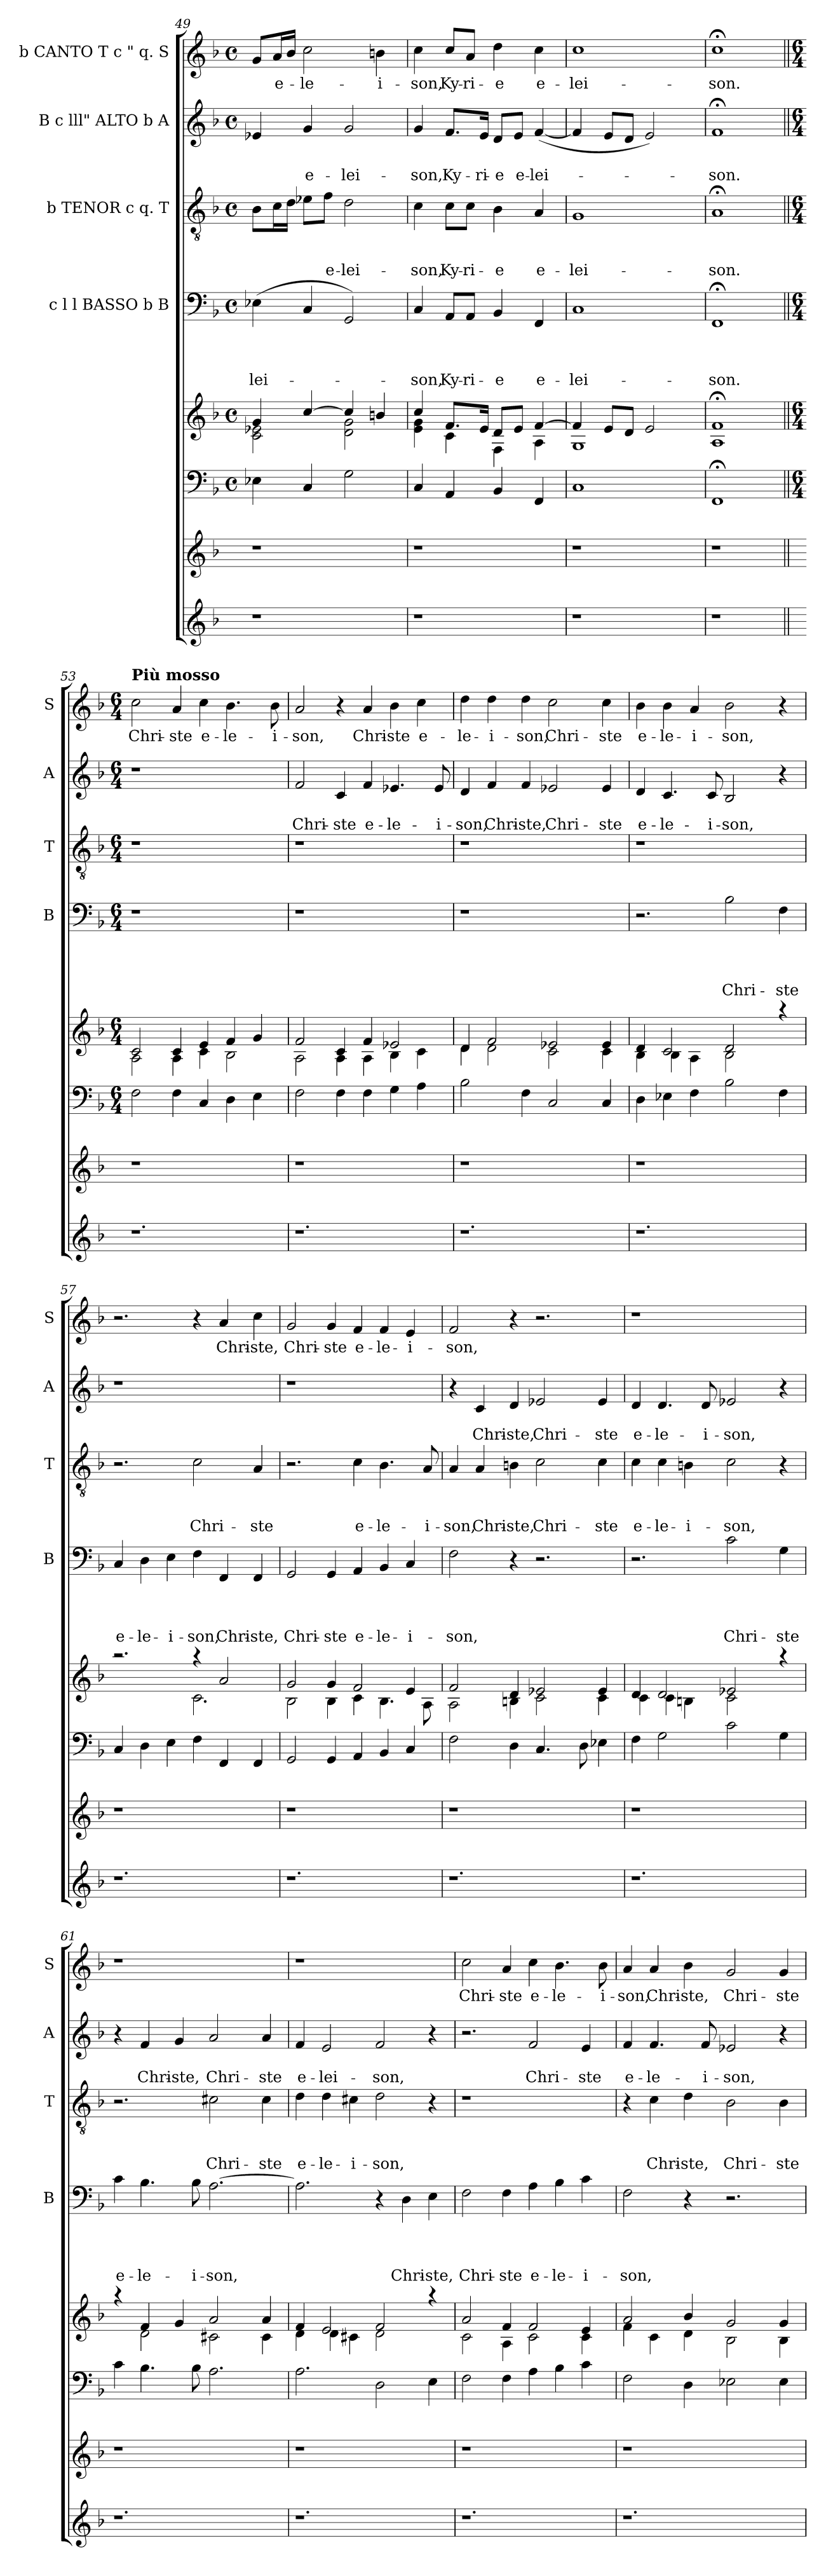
**kern	**kern	**kern	**kern	**kern	**text	**text	**text	**text	**kern	**text	**text	**text	**kern	**text	**text	**kern	**text
*part7	*part7	*part6	*part5	*part4	*part4	*part4	*part4	*part4	*part3	*part3	*part3	*part3	*part2	*part2	*part2	*part1	*part1
*staff8	*staff7	*staff6	*staff5	*staff4	*staff4	*staff4	*staff4	*staff4	*staff3	*staff3	*staff3	*staff3	*staff2	*staff2	*staff2	*staff1	*staff1
*	*	*	*	*I"c l l BASSO b B	*	*	*	*	*I"b TENOR c q. T	*	*	*	*I"B c lll" ALTO b A	*	*	*I"b CANTO T c " q. S	*
*	*	*	*	*I'B	*	*	*	*	*I'T	*	*	*	*I'A	*	*	*I'S	*
*clefG2	*clefG2	*clefF4	*clefG2	*clefF4	*	*	*	*	*clefGv2	*	*	*	*clefG2	*	*	*clefG2	*
*k[b-]	*k[b-]	*k[b-]	*k[b-]	*k[b-]	*	*	*	*	*k[b-]	*	*	*	*k[b-]	*	*	*k[b-]	*
*F:	*F:	*F:	*F:	*F:	*	*	*	*	*F:	*	*	*	*F:	*	*	*F:	*
*	*	*M4/4	*M4/4	*M4/4	*	*	*	*	*M4/4	*	*	*	*M4/4	*	*	*M4/4	*
*	*	*met(c)	*met(c)	*met(c)	*	*	*	*	*met(c)	*	*	*	*met(c)	*	*	*met(c)	*
=49	=49	=49	=49	=49	=49	=49	=49	=49	=49	=49	=49	=49	=49	=49	=49	=49	=49
*	*	*	*^	*	*	*	*	*	*	*	*	*	*	*	*	*	*
!	!	!	!	!	!	!	!	!	!LO:LY:b	!	!	!	!	!	!	!	!	!
1r	1r	4E-X\	4g/	2c\ 2e-X\	(>4E-X\	.	.	.	-lei-	8B-\L	.	.	.	4e-X/	.	.	8g/L	.
!	!	!	!	!	!	!	!	!	!	!	!	!	!	!	!	!	!	!LO:LY:b
.	.	.	.	.	.	.	.	.	.	16c\L	.	.	.	.	.	.	16a/L	e-
.	.	.	.	.	.	.	.	.	.	16d\JJ	.	.	.	.	.	.	16b-/JJ	.
!	!	!	!	!	!	!	!	!	!	!	!	!	!	!	!	!LO:LY:b	!	!LO:LY:b
.	.	4C/	[>4cc/	.	4C/	.	.	.	.	8e-X\L	.	.	.	4g/	.	e-	2cc\	-le-
!	!	!	!	!	!	!	!	!	!	!	!	!	!LO:LY:b	!	!	!	!	!
.	.	.	.	.	.	.	.	.	.	8f\J	.	.	e-	.	.	.	.	.
!	!	!	!	!	!	!	!	!	!	!	!	!	!LO:LY:b	!	!	!LO:LY:b	!	!
.	.	2G\	4cc/]	2d\ 2g\	2GG/)	.	.	.	.	2d\	.	.	-lei-	2g/	.	-lei-	.	.
!	!	!	!	!	!	!	!	!	!	!	!	!	!	!	!	!	!	!LO:LY:b
.	.	.	4bn/	.	.	.	.	.	.	.	.	.	.	.	.	.	4bn\	-i-
=50	=50	=50	=50	=50	=50	=50	=50	=50	=50	=50	=50	=50	=50	=50	=50	=50	=50	=50
!	!	!	!	!	!	!	!	!	!LO:LY:b	!	!	!	!LO:LY:b	!	!	!LO:LY:b	!	!LO:LY:b
1r	1r	4C/	4cc/	4e\ 4g\	4C/	.	.	.	-son,	4c\	.	.	-son,	4g/	.	-son,	4cc\	-son,
!	!	!	!	!	!	!	!	!	!LO:LY:b	!	!	!	!LO:LY:b	!	!	!LO:LY:b	!	!LO:LY:b
.	.	4AA/	8.f/L	4c\	8AA/L	.	.	.	Ky-	8c\L	.	.	Ky-	8.f/L	.	Ky-	8cc/L	Ky-
!	!	!	!	!	!	!	!	!	!LO:LY:b:rj	!	!	!	!LO:LY:b:rj	!	!	!	!	!LO:LY:b:rj
.	.	.	.	.	8AA/J	.	.	.	-ri-	8c\J	.	.	-ri-	.	.	.	8a/J	-ri-
!	!	!	!	!	!	!	!	!	!	!	!	!	!	!	!	!LO:LY:b	!	!
.	.	.	16e/Jk	.	.	.	.	.	.	.	.	.	.	16e/Jk	.	-ri-	.	.
!	!	!	!	!	!	!	!	!	!LO:LY:b	!	!	!	!LO:LY:b	!	!	!LO:LY:b:rj	!	!LO:LY:b
.	.	4BB-/	8d/L	4F\	4BB-/	.	.	.	-e	4B-\	.	.	-e	8d/L	.	-e	4dd\	-e
!	!	!	!	!	!	!	!	!	!	!	!	!	!	!	!	!LO:LY:b	!	!
.	.	.	8e/J	.	.	.	.	.	.	.	.	.	.	8e/J	.	e-	.	.
!	!	!	!	!	!	!	!	!	!LO:LY:b	!	!	!	!LO:LY:b	!	!	!LO:LY:b:rj	!	!LO:LY:b
.	.	4FF/	[>4f/	4A\	4FF/	.	.	.	e-	4A/	.	.	e-	(<[<4f/	.	-lei-	4cc\	e-
=51	=51	=51	=51	=51	=51	=51	=51	=51	=51	=51	=51	=51	=51	=51	=51	=51	=51	=51
!	!	!	!	!	!	!	!	!	!LO:LY:b	!	!	!	!LO:LY:b	!	!	!	!	!LO:LY:b
1r	1r	1C	4f/]	1G	1C	.	.	.	-lei-	1G	.	.	-lei-	4f/]	.	.	1cc	-lei-
.	.	.	8e/L	.	.	.	.	.	.	.	.	.	.	8e/L	.	.	.	.
.	.	.	8d/J	.	.	.	.	.	.	.	.	.	.	8d/J	.	.	.	.
.	.	.	2e/	.	.	.	.	.	.	.	.	.	.	2e/)	.	.	.	.
*	*	*	*v	*v	*	*	*	*	*	*	*	*	*	*	*	*	*	*
=52	=52	=52	=52	=52	=52	=52	=52	=52	=52	=52	=52	=52	=52	=52	=52	=52	=52
!	!	!	!	!	!	!	!	!LO:LY:b	!	!	!	!LO:LY:b	!	!	!LO:LY:b	!	!LO:LY:b
1r	1r	1FF;	1A; 1f;	1FF;	.	.	.	-son.	1A;	.	.	-son.	1f;	.	-son.	1cc;<	-son.
!!LO:LB:g=z
=53||	=53||	=53||	=53||	=53||	=53||	=53||	=53||	=53||	=53||	=53||	=53||	=53||	=53||	=53||	=53||	=53||	=53||
*	*	*M6/4	*M6/4	*M6/4	*	*	*	*	*M6/4	*	*	*	*M6/4	*	*	*M6/4	*
*	*	*	*^	*	*	*	*	*	*	*	*	*	*	*	*	*	*
!	!	!	!	!	!	!	!	!	!	!	!	!	!	!	!	!	!LO:TX:a:B:t=Più mosso	!
!	!	!	!	!	!LO:N:vis=1	!	!	!	!	!LO:N:vis=1	!	!	!	!LO:N:vis=1	!	!	!	!LO:LY:b
1.r	1r	2F\	2c/	2A\	1.r	.	.	.	.	1.r	.	.	.	1.r	.	.	2cc\	Chri-
!	!	!	!	!	!	!	!	!	!	!	!	!	!	!	!	!	!	!LO:LY:b
.	.	4F\	4c/	4A\	.	.	.	.	.	.	.	.	.	.	.	.	4a/	-ste
!	!	!	!	!	!	!	!	!	!	!	!	!	!	!	!	!	!	!LO:LY:b
.	.	4C/	4e/	4c\	.	.	.	.	.	.	.	.	.	.	.	.	4cc\	e-
!	!	!	!	!	!	!	!	!	!	!	!	!	!	!	!	!	!	!LO:LY:b
.	2ryy	4D\	4f/	2B-\	.	.	.	.	.	.	.	.	.	.	.	.	4.b-\	-le-
.	.	4E\	4g/	.	.	.	.	.	.	.	.	.	.	.	.	.	.	.
!	!	!	!	!	!	!	!	!	!	!	!	!	!	!	!	!	!	!LO:LY:b
.	.	.	.	.	.	.	.	.	.	.	.	.	.	.	.	.	8b-\	-i-
=54	=54	=54	=54	=54	=54	=54	=54	=54	=54	=54	=54	=54	=54	=54	=54	=54	=54	=54
!	!	!	!	!	!LO:N:vis=1	!	!	!	!	!LO:N:vis=1	!	!	!	!	!	!LO:LY:b	!	!LO:LY:b
1.r	1r	2F\	2f/	2A\	1.r	.	.	.	.	1.r	.	.	.	2f/	.	Chri-	2a/	-son,
!	!	!	!	!	!	!	!	!	!	!	!	!	!	!	!	!LO:LY:b	!	!
.	.	4F\	4c/	4A\	.	.	.	.	.	.	.	.	.	4c/	.	-ste	4r	.
!	!	!	!	!	!	!	!	!	!	!	!	!	!	!	!	!LO:LY:b	!	!LO:LY:b
.	.	4F\	4f/	4A\	.	.	.	.	.	.	.	.	.	4f/	.	e-	4a/	Chri-
!	!	!	!	!	!	!	!	!	!	!	!	!	!	!	!	!LO:LY:b	!	!LO:LY:b:rj
.	2ryy	4G\	2e-X/	4B-\	.	.	.	.	.	.	.	.	.	4.e-X/	.	-le-	4b-\	-ste
!	!	!	!	!	!	!	!	!	!	!	!	!	!	!	!	!	!	!LO:LY:b
.	.	4A\	.	4c\	.	.	.	.	.	.	.	.	.	.	.	.	4cc\	e-
!	!	!	!	!	!	!	!	!	!	!	!	!	!	!	!	!LO:LY:b	!	!
.	.	.	.	.	.	.	.	.	.	.	.	.	.	8e-/	.	-i-	.	.
=55	=55	=55	=55	=55	=55	=55	=55	=55	=55	=55	=55	=55	=55	=55	=55	=55	=55	=55
!	!	!	!	!	!LO:N:vis=1	!	!	!	!	!LO:N:vis=1	!	!	!	!	!	!LO:LY:b	!	!LO:LY:b
1.r	1r	2B-\	4d/	4d\	1.r	.	.	.	.	1.r	.	.	.	4d/	.	-son,	4dd\	-le-
!	!	!	!	!	!	!	!	!	!	!	!	!	!	!	!	!LO:LY:b	!	!LO:LY:b
.	.	.	2f/	2d\	.	.	.	.	.	.	.	.	.	4f/	.	Chri-	4dd\	-i-
!	!	!	!	!	!	!	!	!	!	!	!	!	!	!	!	!LO:LY:b:rj	!	!LO:LY:b
.	.	4F\	.	.	.	.	.	.	.	.	.	.	.	4f/	.	-ste,	4dd\	-son,
!	!	!	!	!	!	!	!	!	!	!	!	!	!	!	!	!LO:LY:b	!	!LO:LY:b
.	.	2C/	2e-X/	2c\	.	.	.	.	.	.	.	.	.	2e-X/	.	Chri-	2cc\	Chri-
.	2ryy	.	.	.	.	.	.	.	.	.	.	.	.	.	.	.	.	.
!	!	!	!	!	!	!	!	!	!	!	!	!	!	!	!	!LO:LY:b:rj	!	!LO:LY:b:rj
.	.	4C/	4e-/	4c\	.	.	.	.	.	.	.	.	.	4e-/	.	-ste	4cc\	-ste
=56	=56	=56	=56	=56	=56	=56	=56	=56	=56	=56	=56	=56	=56	=56	=56	=56	=56	=56
!	!	!	!	!	!	!	!	!	!	!LO:N:vis=1	!	!	!	!	!	!LO:LY:b	!	!LO:LY:b
1.r	1r	4D\	4d/	4B-\	2.r	.	.	.	.	1.r	.	.	.	4d/	.	e-	4b-\	e-
!	!	!	!	!	!	!	!	!	!	!	!	!	!	!	!	!LO:LY:b	!	!LO:LY:b
.	.	4E-X\	2c/	4B-\	.	.	.	.	.	.	.	.	.	4.c/	.	-le-	4b-\	-le-
!	!	!	!	!	!	!	!	!	!	!	!	!	!	!	!	!	!	!LO:LY:b
.	.	4F\	.	4A\	.	.	.	.	.	.	.	.	.	.	.	.	4a/	-i-
!	!	!	!	!	!	!	!	!	!	!	!	!	!	!	!	!LO:LY:b	!	!
.	.	.	.	.	.	.	.	.	.	.	.	.	.	8c/	.	-i-	.	.
!	!	!	!	!	!	!	!	!	!LO:LY:b	!	!	!	!	!	!	!LO:LY:b	!	!LO:LY:b
.	.	2B-\	2d/	2B-\	2B-\	.	.	.	Chri-	.	.	.	.	2B-/	.	-son,	2b-\	-son,
.	2ryy	.	.	.	.	.	.	.	.	.	.	.	.	.	.	.	.	.
!	!	!	!	!	!	!	!	!	!LO:LY:b	!	!	!	!	!	!	!	!	!
.	.	4F\	4raa	4ryy	4F\	.	.	.	-ste	.	.	.	.	4r	.	.	4r	.
=57	=57	=57	=57	=57	=57	=57	=57	=57	=57	=57	=57	=57	=57	=57	=57	=57	=57	=57
!	!	!	!	!	!	!	!	!	!LO:LY:b	!	!	!	!	!LO:N:vis=1	!	!	!	!
1.r	1r	4C/	2.raa	2.ryy	4C/	.	.	.	e-	2.r	.	.	.	1.r	.	.	2.r	.
!	!	!	!	!	!	!	!	!	!LO:LY:b	!	!	!	!	!	!	!	!	!
.	.	4D\	.	.	4D\	.	.	.	-le-	.	.	.	.	.	.	.	.	.
!	!	!	!	!	!	!	!	!	!LO:LY:b	!	!	!	!	!	!	!	!	!
.	.	4E\	.	.	4E\	.	.	.	-i-	.	.	.	.	.	.	.	.	.
!	!	!	!	!	!	!	!	!	!LO:LY:b	!	!	!	!LO:LY:b	!	!	!	!	!
.	.	4F\	4raa	2.c\	4F\	.	.	.	-son,	2c\	.	.	Chri-	.	.	.	4r	.
!	!	!	!	!	!	!	!	!	!LO:LY:b	!	!	!	!	!	!	!	!	!LO:LY:b
.	2ryy	4FF/	2a/	.	4FF/	.	.	.	Chri-	.	.	.	.	.	.	.	4a/	Chri-
!	!	!	!	!	!	!	!	!	!LO:LY:b:rj	!	!	!	!LO:LY:b	!	!	!	!	!LO:LY:b:rj
.	.	4FF/	.	.	4FF/	.	.	.	-ste,	4A/	.	.	-ste	.	.	.	4cc\	-ste,
!!LO:PB:g=z
=58	=58	=58	=58	=58	=58	=58	=58	=58	=58	=58	=58	=58	=58	=58	=58	=58	=58	=58
!	!	!	!	!	!	!	!	!	!LO:LY:b	!	!	!	!	!LO:N:vis=1	!	!	!	!LO:LY:b
1.r	1r	2GG/	2g/	2B-\	2GG/	.	.	.	Chri-	2.r	.	.	.	1.r	.	.	2g/	Chri-
!	!	!	!	!	!	!	!	!	!LO:LY:b	!	!	!	!	!	!	!	!	!LO:LY:b
.	.	4GG/	4g/	4B-\	4GG/	.	.	.	-ste	.	.	.	.	.	.	.	4g/	-ste
!	!	!	!	!	!	!	!	!	!LO:LY:b	!	!	!	!LO:LY:b	!	!	!	!	!LO:LY:b
.	.	4AA/	2f/	4c\	4AA/	.	.	.	e-	4c\	.	.	e-	.	.	.	4f/	e-
!	!	!	!	!	!	!	!	!	!LO:LY:b	!	!	!	!LO:LY:b	!	!	!	!	!LO:LY:b
.	2ryy	4BB-/	.	4.B-\	4BB-/	.	.	.	-le-	4.B-\	.	.	-le-	.	.	.	4f/	-le-
!	!	!	!	!	!	!	!	!	!LO:LY:b	!	!	!	!	!	!	!	!	!LO:LY:b
.	.	4C/	4e/	.	4C/	.	.	.	-i-	.	.	.	.	.	.	.	4e/	-i-
!	!	!	!	!	!	!	!	!	!	!	!	!	!LO:LY:b	!	!	!	!	!
.	.	.	.	8A\	.	.	.	.	.	8A/	.	.	-i-	.	.	.	.	.
=59	=59	=59	=59	=59	=59	=59	=59	=59	=59	=59	=59	=59	=59	=59	=59	=59	=59	=59
!	!	!	!	!	!	!	!	!	!LO:LY:b	!	!	!	!LO:LY:b	!	!	!	!	!LO:LY:b
1.r	1r	2F\	2f/	2A\	2F\	.	.	.	-son,	4A/	.	.	-son,	4r	.	.	2f/	-son,
!	!	!	!	!	!	!	!	!	!	!	!	!	!LO:LY:b	!	!	!LO:LY:b	!	!
.	.	.	.	.	.	.	.	.	.	4A/	.	.	Chri-	4c/	.	Chri-	.	.
!	!	!	!	!	!	!	!	!	!	!	!	!	!LO:LY:b:rj	!	!	!LO:LY:b:rj	!	!
.	.	4D\	4d/	4Bn\	4r	.	.	.	.	4Bn\	.	.	-ste,	4d/	.	-ste,	4r	.
!	!	!	!	!	!	!	!	!	!	!	!	!	!LO:LY:b	!	!	!LO:LY:b	!	!
.	.	4.C/	2e-X/	2c\	2.r	.	.	.	.	2c\	.	.	Chri-	2e-X/	.	Chri-	2.r	.
.	2ryy	.	.	.	.	.	.	.	.	.	.	.	.	.	.	.	.	.
.	.	8D\	.	.	.	.	.	.	.	.	.	.	.	.	.	.	.	.
!	!	!	!	!	!	!	!	!	!	!	!	!	!LO:LY:b	!	!	!LO:LY:b	!	!
.	.	4E-X\	4e-/	4c\	.	.	.	.	.	4c\	.	.	-ste	4e-/	.	-ste	.	.
=60	=60	=60	=60	=60	=60	=60	=60	=60	=60	=60	=60	=60	=60	=60	=60	=60	=60	=60
!	!	!	!	!	!	!	!	!	!	!	!	!	!LO:LY:b	!	!	!LO:LY:b	!LO:N:vis=1	!
1.r	1r	4F\	4d/	4c\	2.r	.	.	.	.	4c\	.	.	e-	4d/	.	e-	1.r	.
!	!	!	!	!	!	!	!	!	!	!	!	!	!LO:LY:b	!	!	!LO:LY:b	!	!
.	.	2G\	2d/	4c\	.	.	.	.	.	4c\	.	.	-le-	4.d/	.	-le-	.	.
!	!	!	!	!	!	!	!	!	!	!	!	!	!LO:LY:b	!	!	!	!	!
.	.	.	.	4Bn\	.	.	.	.	.	4Bn\	.	.	-i-	.	.	.	.	.
!	!	!	!	!	!	!	!	!	!	!	!	!	!	!	!	!LO:LY:b	!	!
.	.	.	.	.	.	.	.	.	.	.	.	.	.	8d/	.	-i-	.	.
!	!	!	!	!	!	!	!	!	!LO:LY:b	!	!	!	!LO:LY:b	!	!	!LO:LY:b	!	!
.	.	2c\	2e-X/	2c\	2c\	.	.	.	Chri-	2c\	.	.	-son,	2e-X/	.	-son,	.	.
.	2ryy	.	.	.	.	.	.	.	.	.	.	.	.	.	.	.	.	.
!	!	!	!	!	!	!	!	!	!LO:LY:b	!	!	!	!	!	!	!	!	!
.	.	4G\	4raa	4ryy	4G\	.	.	.	-ste	4r	.	.	.	4r	.	.	.	.
=61	=61	=61	=61	=61	=61	=61	=61	=61	=61	=61	=61	=61	=61	=61	=61	=61	=61	=61
!	!	!	!	!	!	!	!	!	!LO:LY:b	!	!	!	!	!	!	!	!LO:N:vis=1	!
1.r	1r	4c\	4raa	4ryy	4c\	.	.	.	e-	2.r	.	.	.	4r	.	.	1.r	.
!	!	!	!	!	!	!	!	!	!LO:LY:b	!	!	!	!	!	!	!LO:LY:b	!	!
.	.	4.B-\	4f/	2d\	4.B-\	.	.	.	-le-	.	.	.	.	4f/	.	Chri-	.	.
!	!	!	!	!	!	!	!	!	!	!	!	!	!	!	!	!LO:LY:b:rj	!	!
.	.	.	4g/	.	.	.	.	.	.	.	.	.	.	4g/	.	-ste,	.	.
!	!	!	!	!	!	!	!	!	!LO:LY:b	!	!	!	!	!	!	!	!	!
.	.	8B-\	.	.	8B-\	.	.	.	-i-	.	.	.	.	.	.	.	.	.
!	!	!	!	!	!	!	!	!	!LO:LY:b	!	!	!	!LO:LY:b	!	!	!LO:LY:b	!	!
.	.	2.A\	2a/	2c#X\	[>2.A\	.	.	.	-son,	2c#X\	.	.	Chri-	2a/	.	Chri-	.	.
.	2ryy	.	.	.	.	.	.	.	.	.	.	.	.	.	.	.	.	.
!	!	!	!	!	!	!	!	!	!	!	!	!	!LO:LY:b	!	!	!LO:LY:b	!	!
.	.	.	4a/	4c#\	.	.	.	.	.	4c#\	.	.	-ste	4a/	.	-ste	.	.
=62	=62	=62	=62	=62	=62	=62	=62	=62	=62	=62	=62	=62	=62	=62	=62	=62	=62	=62
!	!	!	!	!	!	!	!	!	!	!	!	!	!LO:LY:b	!	!	!LO:LY:b	!LO:N:vis=1	!
1.r	1r	2.A\	4f/	4d\	2.A\]	.	.	.	.	4d\	.	.	e-	4f/	.	e-	1.r	.
!	!	!	!	!	!	!	!	!	!	!	!	!	!LO:LY:b	!	!	!LO:LY:b	!	!
.	.	.	2e/	4d\	.	.	.	.	.	4d\	.	.	-le-	2e/	.	-lei-	.	.
!	!	!	!	!	!	!	!	!	!	!	!	!	!LO:LY:b	!	!	!	!	!
.	.	.	.	4c#X\	.	.	.	.	.	4c#X\	.	.	-i-	.	.	.	.	.
!	!	!	!	!	!	!	!	!	!	!	!	!	!LO:LY:b	!	!	!LO:LY:b	!	!
.	.	2D\	2f/	2d\	4r	.	.	.	.	2d\	.	.	-son,	2f/	.	-son,	.	.
!	!	!	!	!	!	!	!	!	!LO:LY:b	!	!	!	!	!	!	!	!	!
.	2ryy	.	.	.	4D\	.	.	.	Chri-	.	.	.	.	.	.	.	.	.
!	!	!	!	!	!	!	!	!	!LO:LY:b:rj	!	!	!	!	!	!	!	!	!
.	.	4E\	4raa	4ryy	4E\	.	.	.	-ste,	4r	.	.	.	4r	.	.	.	.
!!LO:LB:g=z
=63	=63	=63	=63	=63	=63	=63	=63	=63	=63	=63	=63	=63	=63	=63	=63	=63	=63	=63
!	!	!	!	!	!	!	!	!	!LO:LY:b	!LO:N:vis=1	!	!	!	!	!	!	!	!LO:LY:b
1.r	1r	2F\	2a/	2c\	2F\	.	.	.	Chri-	1.r	.	.	.	2.r	.	.	2cc\	Chri-
!	!	!	!	!	!	!	!	!	!LO:LY:b	!	!	!	!	!	!	!	!	!LO:LY:b
.	.	4F\	4f/	4A\	4F\	.	.	.	-ste	.	.	.	.	.	.	.	4a/	-ste
!	!	!	!	!	!	!	!	!	!LO:LY:b	!	!	!	!	!	!	!LO:LY:b	!	!LO:LY:b
.	.	4A\	2f/	2c\	4A\	.	.	.	e-	.	.	.	.	2f/	.	Chri-	4cc\	e-
!	!	!	!	!	!	!	!	!	!LO:LY:b	!	!	!	!	!	!	!	!	!LO:LY:b
.	2ryy	4B-\	.	.	4B-\	.	.	.	-le-	.	.	.	.	.	.	.	4.b-\	-le-
!	!	!	!	!	!	!	!	!	!LO:LY:b	!	!	!	!	!	!	!LO:LY:b	!	!
.	.	4c\	4e/	4c\	4c\	.	.	.	-i-	.	.	.	.	4e/	.	-ste	.	.
!	!	!	!	!	!	!	!	!	!	!	!	!	!	!	!	!	!	!LO:LY:b
.	.	.	.	.	.	.	.	.	.	.	.	.	.	.	.	.	8b-\	-i-
=64	=64	=64	=64	=64	=64	=64	=64	=64	=64	=64	=64	=64	=64	=64	=64	=64	=64	=64
!	!	!	!	!	!	!	!	!	!LO:LY:b	!	!	!	!	!	!	!LO:LY:b	!	!LO:LY:b
1.r	1r	2F\	2a/	4f\	2F\	.	.	.	-son,	4r	.	.	.	4f/	.	e-	4a/	-son,
!	!	!	!	!	!	!	!	!	!	!	!	!	!LO:LY:b	!	!	!LO:LY:b	!	!LO:LY:b
.	.	.	.	4c\	.	.	.	.	.	4c\	.	.	Chri-	4.f/	.	-le-	4a/	Chri-
!	!	!	!	!	!	!	!	!	!	!	!	!	!LO:LY:b:rj	!	!	!	!	!LO:LY:b:rj
.	.	4D\	4b-/	4d\	4r	.	.	.	.	4d\	.	.	-ste,	.	.	.	4b-\	-ste,
!	!	!	!	!	!	!	!	!	!	!	!	!	!	!	!	!LO:LY:b	!	!
.	.	.	.	.	.	.	.	.	.	.	.	.	.	8f/	.	-i-	.	.
!	!	!	!	!	!	!	!	!	!	!	!	!	!LO:LY:b	!	!	!LO:LY:b	!	!LO:LY:b
.	.	2E-X\	2g/	2B-\	2.r	.	.	.	.	2B-\	.	.	Chri-	2e-X/	.	-son,	2g/	Chri-
.	2ryy	.	.	.	.	.	.	.	.	.	.	.	.	.	.	.	.	.
!	!	!	!	!	!	!	!	!	!	!	!	!	!LO:LY:b	!	!	!	!	!LO:LY:b
.	.	4E-\	4g/	4B-\	.	.	.	.	.	4B-\	.	.	-ste	4r	.	.	4g/	-ste
*	*	*	*v	*v	*	*	*	*	*	*	*	*	*	*	*	*	*	*
=	=	=	=	=	=	=	=	=	=	=	=	=	=	=	=	=	=
*-	*-	*-	*-	*-	*-	*-	*-	*-	*-	*-	*-	*-	*-	*-	*-	*-	*-
